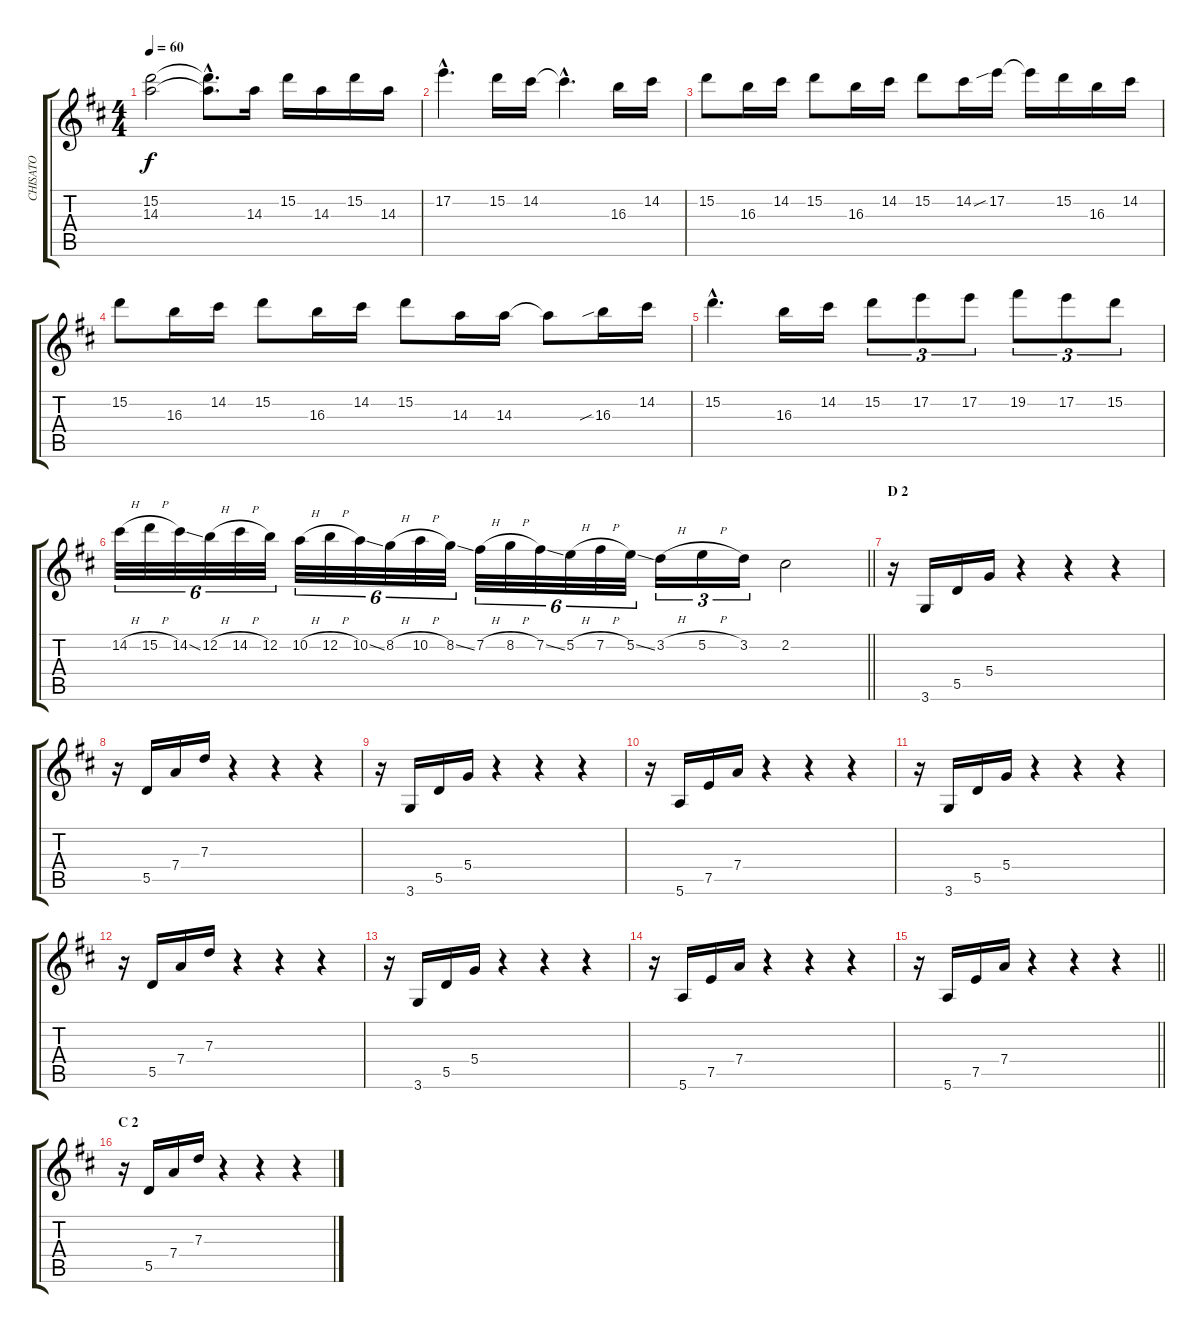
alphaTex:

\track ("CHISATO" "CHISATO") {instrument distortionguitar}
\staff {score tabs}
\tuning (E4 B3 G3 D3 A2 E2) {hide}
\ts (4 4)
\tempo 60
\clef g2
\ks d
(15.2 14.3).2{dy f} (15.2{hac t} 14.3{hac t}).8{d} 14.3.16 15.2.16 14.3.16 15.2.16 14.3.16 |
17.2{hac}.4{d} 15.2.16 14.2.16 14.2{hac t}.4{d} 16.3.16 14.2.16 |
15.2.8 16.3.16 14.2.16 15.2.8 16.3.16 14.2.16 15.2.8 14.2.16 17.2{sib}.16 17.2{t}.16 15.2.16 16.3.16 14.2.16 |
15.2.8 16.3.16 14.2.16 15.2.8 16.3.16 14.2.16 15.2.8 14.3.16 14.3.16 14.3{t}.8 16.3{sib}.16 14.2.16 |
15.2{hac}.4{d} 16.3.16 14.2.16 15.2.8{tu (3 2)} 17.2.8{tu (3 2)} 17.2.8{tu (3 2)} 19.2.8{tu (3 2)} 17.2.8{tu (3 2)} 15.2.8{tu (3 2)} |
\barLineRight lightlight
14.2{h}.32{tu (6 4)} 15.2{h}.32{tu (6 4)} 14.2{ss}.32{tu (6 4)} 12.2{h}.32{tu (6 4)} 14.2{h}.32{tu (6 4)} 12.2.32{tu (6 4)} 10.2{h}.32{tu (6 4)} 12.2{h}.32{tu (6 4)} 10.2{ss}.32{tu (6 4)} 8.2{h}.32{tu (6 4)} 10.2{h}.32{tu (6 4)} 8.2{ss}.32{tu (6 4)} 7.2{h}.32{tu (6 4)} 8.2{h}.32{tu (6 4)} 7.2{ss}.32{tu (6 4)} 5.2{h}.32{tu (6 4)} 7.2{h}.32{tu (6 4)} 5.2{ss}.32{tu (6 4)} 3.2{h}.16{tu (3 2)} 5.2{h}.16{tu (3 2)} 3.2.16{tu (3 2)} 2.2.2 |
\section ("" "D 2")
r.16{volume 10} 3.6.16 5.5.16 5.4.16 r.4 r.4 r.4 |
r.16 5.5.16 7.4.16 7.3.16 r.4 r.4 r.4 |
r.16 3.6.16 5.5.16 5.4.16 r.4 r.4 r.4 |
r.16 5.6.16 7.5.16 7.4.16 r.4 r.4 r.4 |
r.16 3.6.16 5.5.16 5.4.16 r.4 r.4 r.4 |
r.16 5.5.16 7.4.16 7.3.16 r.4 r.4 r.4 |
r.16 3.6.16 5.5.16 5.4.16 r.4 r.4 r.4 |
r.16 5.6.16 7.5.16 7.4.16 r.4 r.4 r.4 |
\barLineRight lightlight
r.16 5.6.16 7.5.16 7.4.16 r.4 r.4 r.4 |
\section ("" "C 2")
r.16 5.5.16 7.4.16 7.3.16 r.4 r.4 r.4
